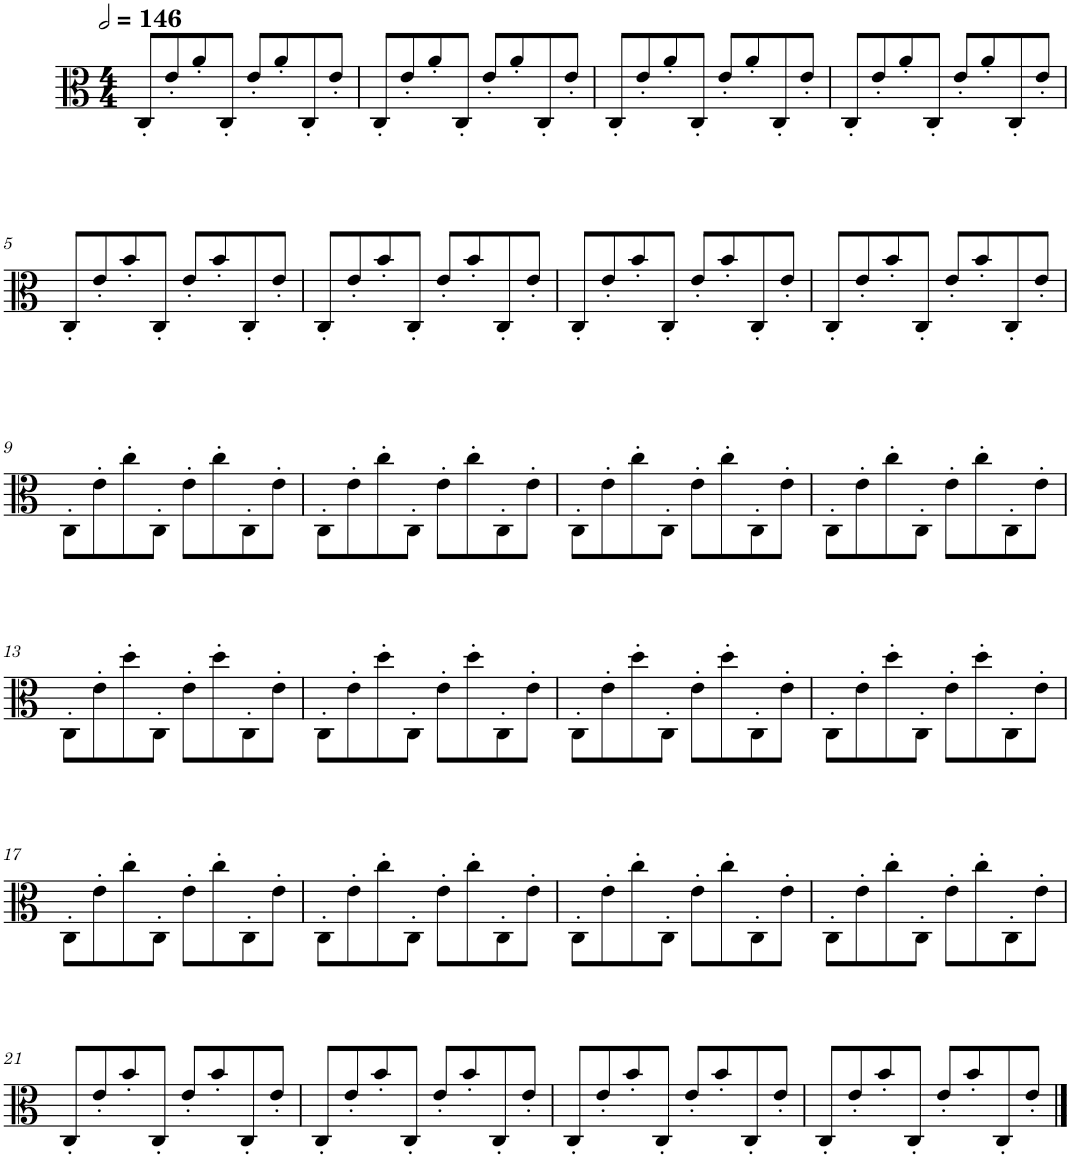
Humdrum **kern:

**kern
*part1
*staff1
*I"Viola
*I'Vla.
*clefC3
*k[]
*M4/4
*MM292
=1
8C'/L
8e'/
8a'/
8C'/J
8e'/L
8a'/
8C'/
8e'/J
=2
8C'/L
8e'/
8a'/
8C'/J
8e'/L
8a'/
8C'/
8e'/J
=3
8C'/L
8e'/
8a'/
8C'/J
8e'/L
8a'/
8C'/
8e'/J
=4
8C'/L
8e'/
8a'/
8C'/J
8e'/L
8a'/
8C'/
8e'/J
!!LO:LB:g=z
=5
8C'/L
8e'/
8b'/
8C'/J
8e'/L
8b'/
8C'/
8e'/J
=6
8C'/L
8e'/
8b'/
8C'/J
8e'/L
8b'/
8C'/
8e'/J
=7
8C'/L
8e'/
8b'/
8C'/J
8e'/L
8b'/
8C'/
8e'/J
=8
8C'/L
8e'/
8b'/
8C'/J
8e'/L
8b'/
8C'/
8e'/J
!!LO:LB:g=z
=9
8C'\L
8e'\
8cc'\
8C'\J
8e'\L
8cc'\
8C'\
8e'\J
=10
8C'\L
8e'\
8cc'\
8C'\J
8e'\L
8cc'\
8C'\
8e'\J
=11
8C'\L
8e'\
8cc'\
8C'\J
8e'\L
8cc'\
8C'\
8e'\J
=12
8C'\L
8e'\
8cc'\
8C'\J
8e'\L
8cc'\
8C'\
8e'\J
!!LO:LB:g=z
=13
8C'\L
8e'\
8dd'\
8C'\J
8e'\L
8dd'\
8C'\
8e'\J
=14
8C'\L
8e'\
8dd'\
8C'\J
8e'\L
8dd'\
8C'\
8e'\J
=15
8C'\L
8e'\
8dd'\
8C'\J
8e'\L
8dd'\
8C'\
8e'\J
=16
8C'\L
8e'\
8dd'\
8C'\J
8e'\L
8dd'\
8C'\
8e'\J
!!LO:LB:g=z
=17
8C'\L
8e'\
8cc'\
8C'\J
8e'\L
8cc'\
8C'\
8e'\J
=18
8C'\L
8e'\
8cc'\
8C'\J
8e'\L
8cc'\
8C'\
8e'\J
=19
8C'\L
8e'\
8cc'\
8C'\J
8e'\L
8cc'\
8C'\
8e'\J
=20
8C'\L
8e'\
8cc'\
8C'\J
8e'\L
8cc'\
8C'\
8e'\J
!!LO:LB:g=z
=21
8C'/L
8e'/
8b'/
8C'/J
8e'/L
8b'/
8C'/
8e'/J
=22
8C'/L
8e'/
8b'/
8C'/J
8e'/L
8b'/
8C'/
8e'/J
=23
8C'/L
8e'/
8b'/
8C'/J
8e'/L
8b'/
8C'/
8e'/J
=24
8C'/L
8e'/
8b'/
8C'/J
8e'/L
8b'/
8C'/
8e'/J
==
*-
